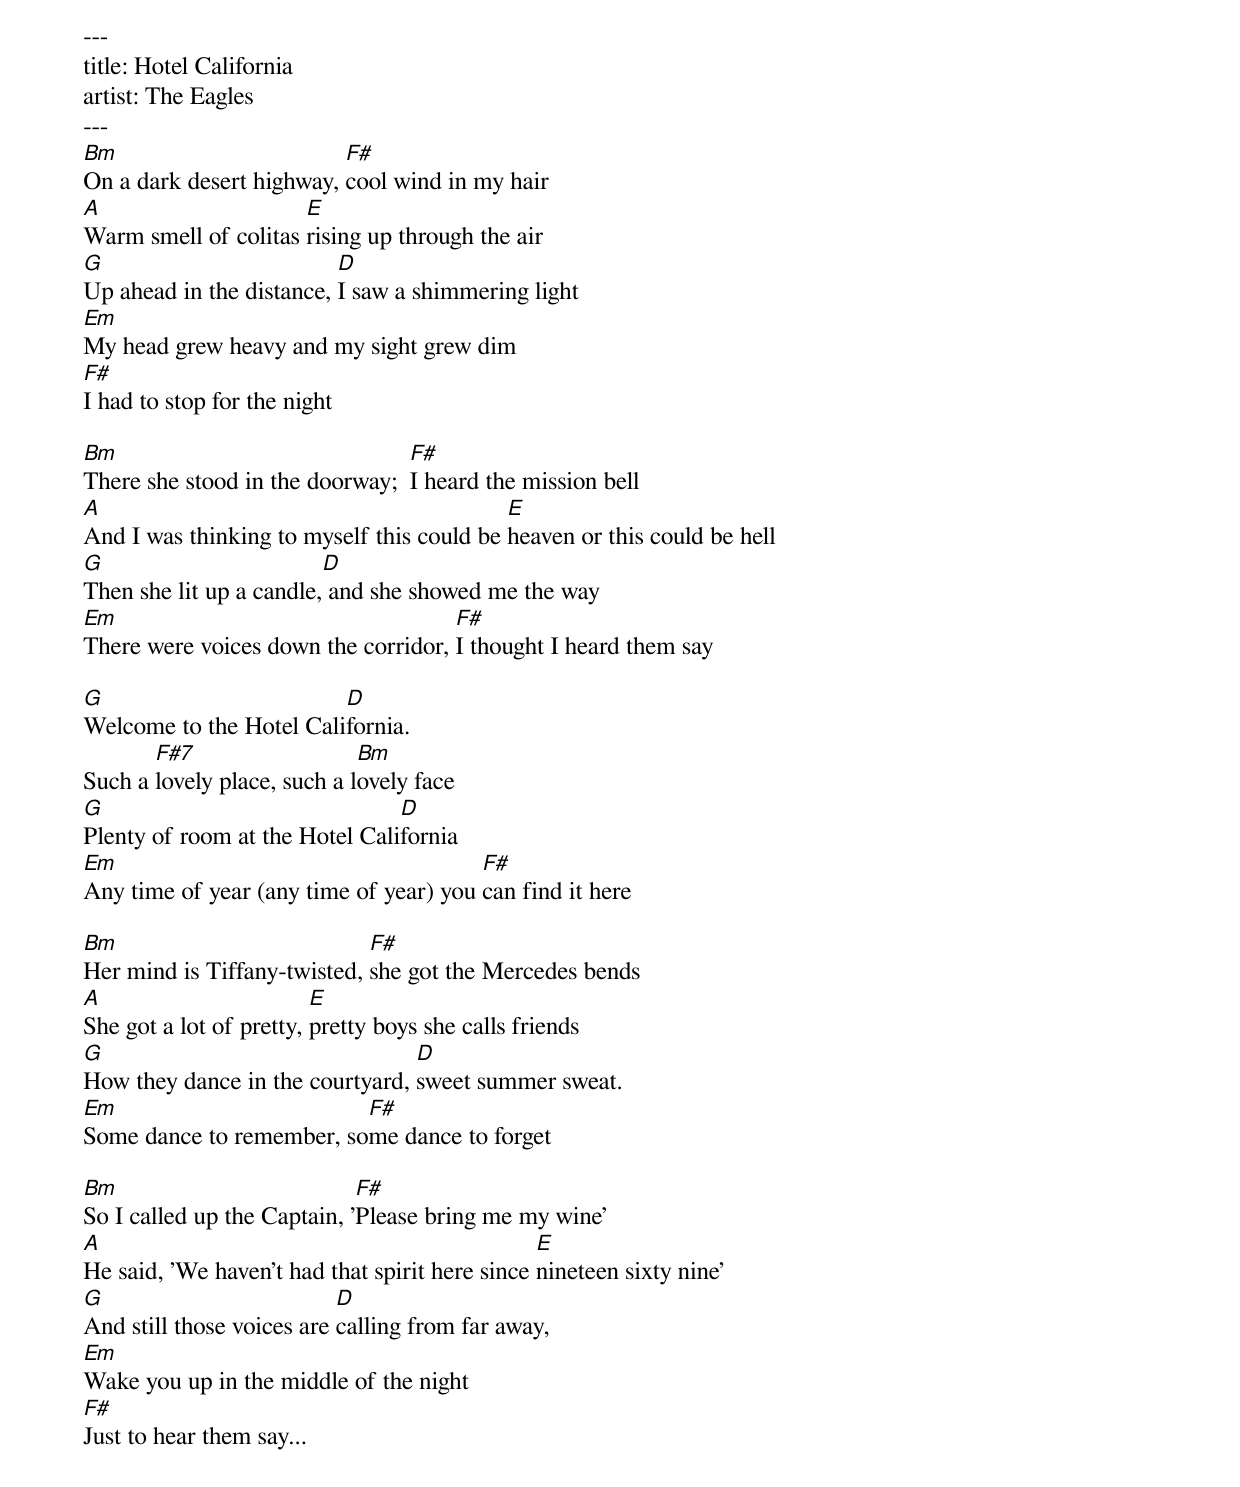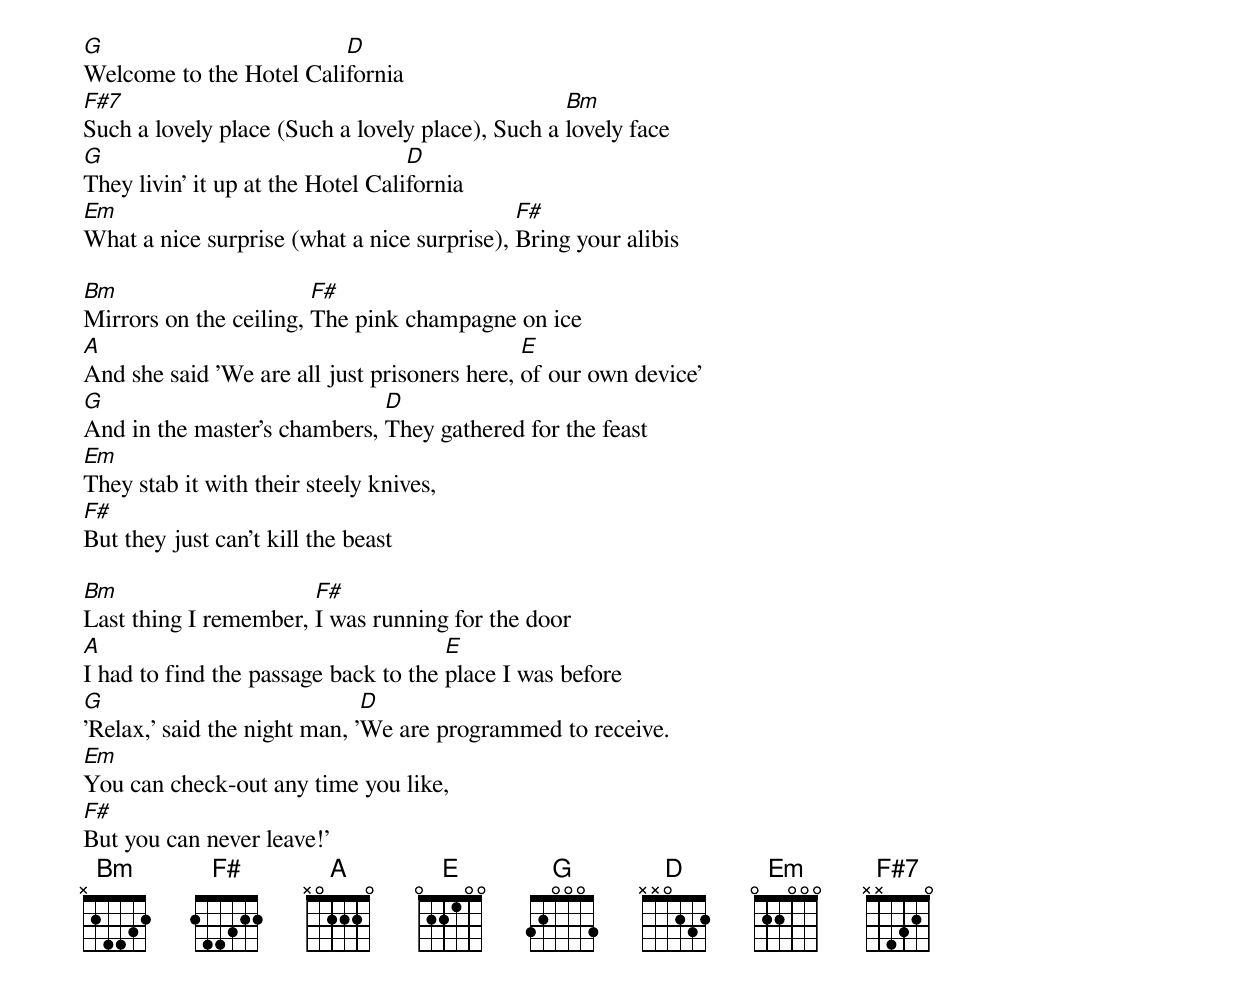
---
title: Hotel California
artist: The Eagles
---
[Bm]On a dark desert highway, [F#]cool wind in my hair
[A]Warm smell of colitas [E]rising up through the air
[G]Up ahead in the distance, [D]I saw a shimmering light
[Em]My head grew heavy and my sight grew dim
[F#]I had to stop for the night

[Bm]There she stood in the doorway;  [F#]I heard the mission bell
[A]And I was thinking to myself this could be [E]heaven or this could be hell
[G]Then she lit up a candle,[D] and she showed me the way
[Em]There were voices down the corridor, [F#]I thought I heard them say

[G]Welcome to the Hotel Cali[D]fornia.
Such a [F#7]lovely place, such a l[Bm]ovely face
[G]Plenty of room at the Hotel Cali[D]fornia
[Em]Any time of year (any time of year) you [F#]can find it here

[Bm]Her mind is Tiffany-twisted, [F#]she got the Mercedes bends
[A]She got a lot of pretty, [E]pretty boys she calls friends
[G]How they dance in the courtyard, [D]sweet summer sweat.
[Em]Some dance to remember, so[F#]me dance to forget

[Bm]So I called up the Captain, '[F#]Please bring me my wine'
[A]He said, 'We haven't had that spirit here since [E]nineteen sixty nine'
[G]And still those voices are [D]calling from far away,
[Em]Wake you up in the middle of the night
[F#]Just to hear them say...

[G]Welcome to the Hotel Cali[D]fornia
[F#7]Such a lovely place (Such a lovely place), Such a [Bm]lovely face
[G]They livin' it up at the Hotel Cali[D]fornia
[Em]What a nice surprise (what a nice surprise), [F#]Bring your alibis

[Bm]Mirrors on the ceiling, [F#]The pink champagne on ice
[A]And she said 'We are all just prisoners here, [E]of our own device'
[G]And in the master's chambers, [D]They gathered for the feast
[Em]They stab it with their steely knives,
[F#]But they just can't kill the beast

[Bm]Last thing I remember, [F#]I was running for the door
[A]I had to find the passage back to the [E]place I was before
[G]'Relax,' said the night man, '[D]We are programmed to receive.
[Em]You can check-out any time you like,
[F#]But you can never leave!'
